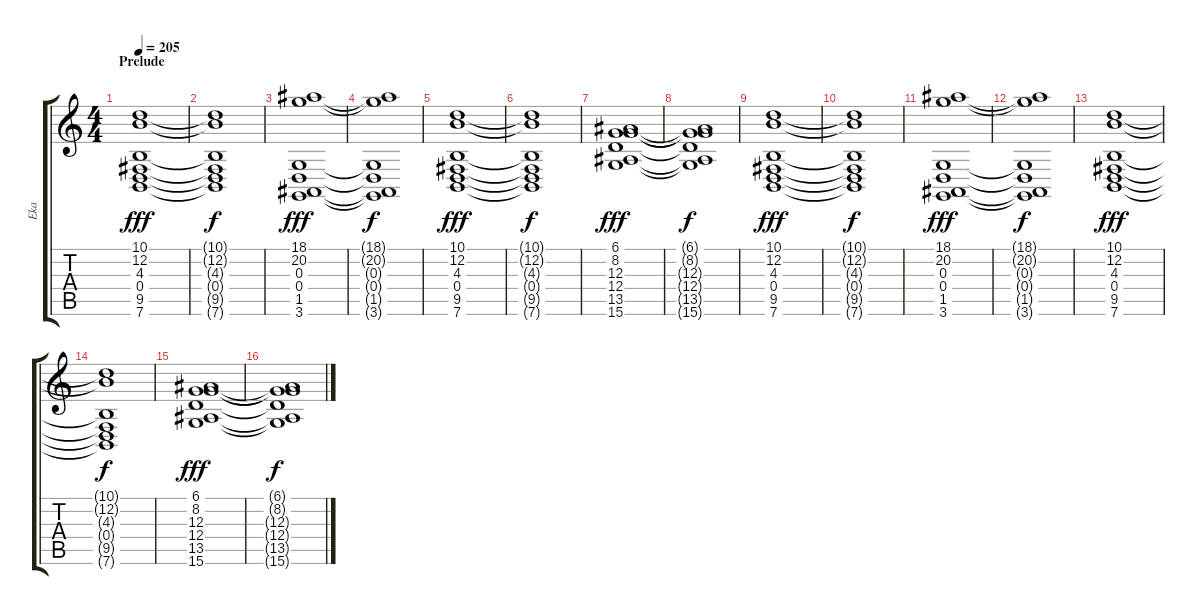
\track ("Eka" "Eka") {instrument stringensemble2}
\staff {score tabs}
\tuning (E4 B3 G3 D3 A2 E2) {hide}
\ts (4 4)
\section ("" "Prelude")
\tempo 205
\clef g2
\ks c
(10.1 12.2 4.3 0.4 9.5 7.6).1{dy fff} |
(10.1{t} 12.2{t} 4.3{t} 0.4{t} 9.5{t} 7.6{t}).1{dy f} |
(18.1 20.2 0.3 0.4 1.5 3.6).1{dy fff} |
(18.1{t} 20.2{t} 0.3{t} 0.4{t} 1.5{t} 3.6{t}).1{dy f} |
(10.1 12.2 4.3 0.4 9.5 7.6).1{dy fff} |
(10.1{t} 12.2{t} 4.3{t} 0.4{t} 9.5{t} 7.6{t}).1{dy f} |
(6.1 8.2 12.3 12.4 13.5 15.6).1{dy fff} |
(6.1{t} 8.2{t} 12.3{t} 12.4{t} 13.5{t} 15.6{t}).1{dy f} |
(10.1 12.2 4.3 0.4 9.5 7.6).1{dy fff} |
(10.1{t} 12.2{t} 4.3{t} 0.4{t} 9.5{t} 7.6{t}).1{dy f} |
(18.1 20.2 0.3 0.4 1.5 3.6).1{dy fff} |
(18.1{t} 20.2{t} 0.3{t} 0.4{t} 1.5{t} 3.6{t}).1{dy f} |
(10.1 12.2 4.3 0.4 9.5 7.6).1{dy fff} |
(10.1{t} 12.2{t} 4.3{t} 0.4{t} 9.5{t} 7.6{t}).1{dy f} |
(6.1 8.2 12.3 12.4 13.5 15.6).1{dy fff} |
(6.1{t} 8.2{t} 12.3{t} 12.4{t} 13.5{t} 15.6{t}).1{dy f}
